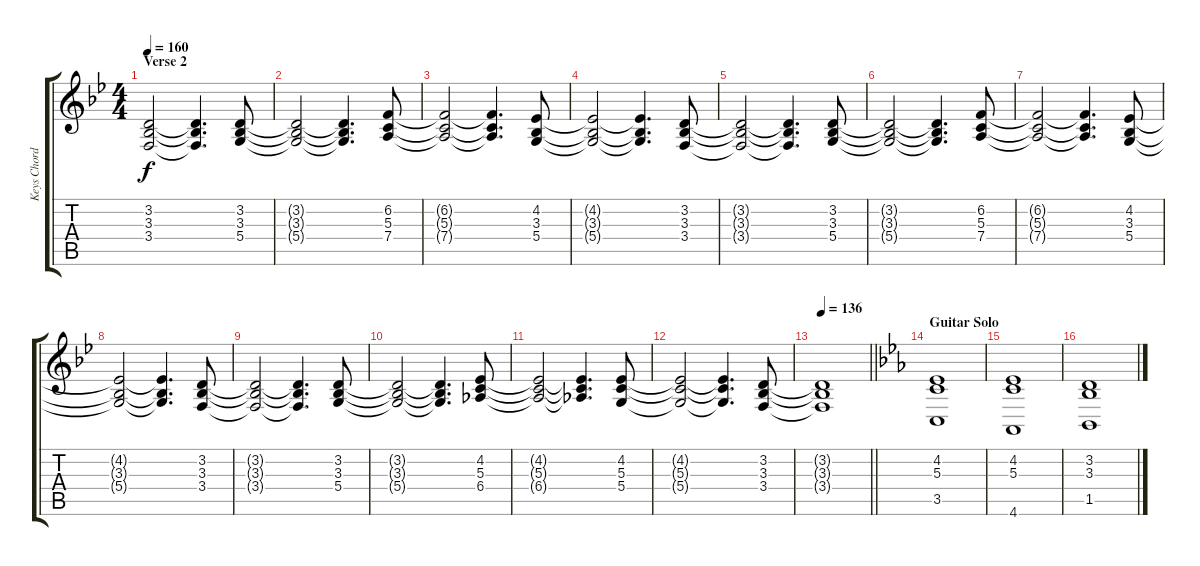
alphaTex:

\track ("Keys Chords" "Keys Chord") {instrument stringensemble1}
\staff {score tabs}
\tuning (E4 B3 G3 D3 A2 E2) {hide}
\ts (4 4)
\section ("" "Verse 2")
\tempo 160
\clef g2
\ks bb
(3.2 3.3 3.4).2{dy f instrument electricpiano1} (3.2{t} 3.3{t} 3.4{t}).4{d} (3.2 3.3 5.4).8 |
(3.2{t} 3.3{t} 5.4{t}).2 (3.2{t} 3.3{t} 5.4{t}).4{d} (6.2 5.3 7.4).8 |
(6.2{t} 5.3{t} 7.4{t}).2 (6.2{t} 5.3{t} 7.4{t}).4{d} (4.2 3.3 5.4).8 |
(4.2{t} 3.3{t} 5.4{t}).2 (4.2{t} 3.3{t} 5.4{t}).4{d} (3.2 3.3 3.4).8 |
(3.2{t} 3.3{t} 3.4{t}).2 (3.2{t} 3.3{t} 3.4{t}).4{d} (3.2 3.3 5.4).8 |
(3.2{t} 3.3{t} 5.4{t}).2 (3.2{t} 3.3{t} 5.4{t}).4{d} (6.2 5.3 7.4).8 |
(6.2{t} 5.3{t} 7.4{t}).2 (6.2{t} 5.3{t} 7.4{t}).4{d} (4.2 3.3 5.4).8 |
(4.2{t} 3.3{t} 5.4{t}).2 (4.2{t} 3.3{t} 5.4{t}).4{d} (3.2 3.3 3.4).8 |
(3.2{t} 3.3{t} 3.4{t}).2 (3.2{t} 3.3{t} 3.4{t}).4{d} (3.2 3.3 5.4).8 |
(3.2{t} 3.3{t} 5.4{t}).2 (3.2{t} 3.3{t} 5.4{t}).4{d} (4.2 5.3 6.4).8 |
(4.2{t} 5.3{t} 6.4{t}).2 (4.2{t} 5.3{t} 6.4{t}).4{d} (4.2 5.3 5.4).8 |
(4.2{t} 5.3{t} 5.4{t}).2 (4.2{t} 5.3{t} 5.4{t}).4{d} (3.2 3.3 3.4).8 |
\tempo 136
\barLineRight lightlight
(3.2{t} 3.3{t} 3.4{t}).1 |
\section ("" "Guitar Solo")
\ks eb
(4.2 5.3 3.5).1{instrument stringensemble1} |
(4.2 5.3 4.6).1 |
(3.2 3.3 1.5).1
